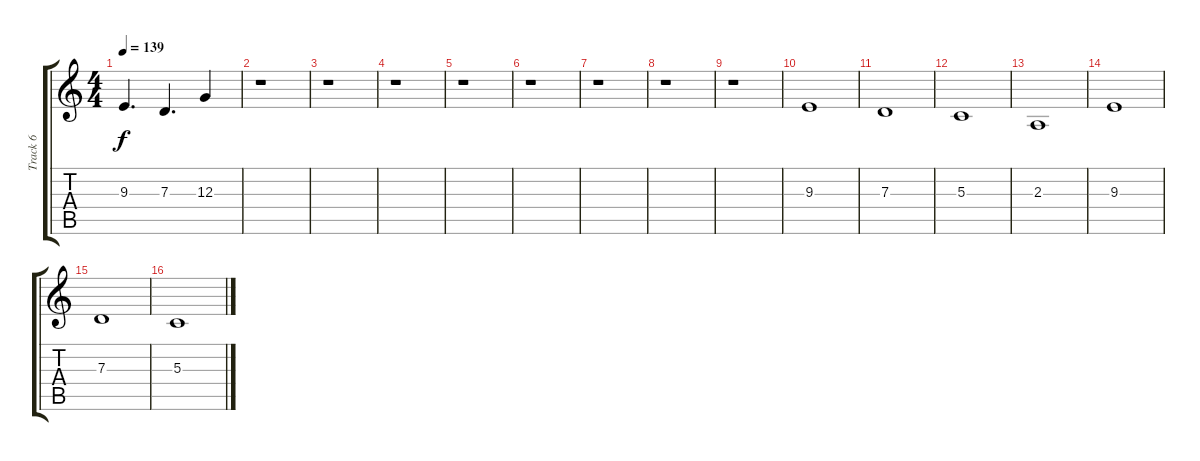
\track ("Track 6" "Track 6") {instrument brightacousticpiano}
\staff {score tabs}
\tuning (E4 B3 G3 D3 A2 E2) {hide}
\ts (4 4)
\tempo 139
\clef g2
\ks c
9.3.4{d dy f} 7.3.4{d} 12.3.4 |
r.1 |
r.1 |
r.1 |
r.1 |
r.1 |
r.1 |
r.1 |
r.1 |
9.3.1 |
7.3.1 |
5.3.1 |
2.3.1 |
9.3.1 |
7.3.1 |
5.3.1
